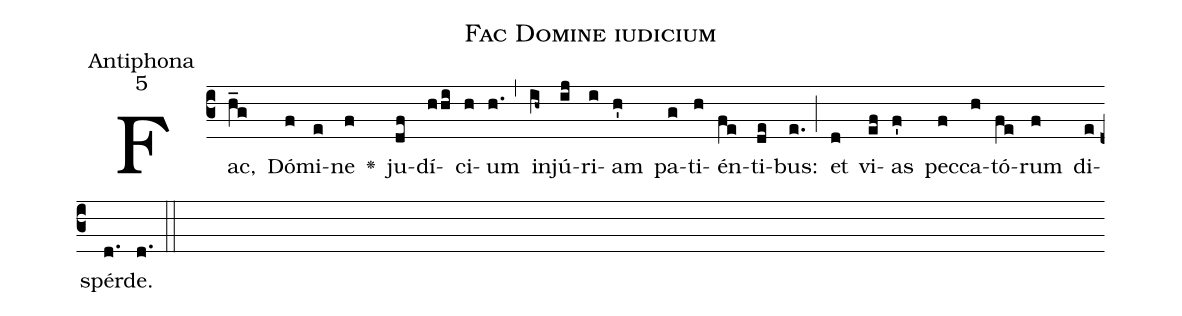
name:Fac Domine iudicium;
office-part:Antiphona;
mode:5;
%%
(c3) Fac,(h_g) Dó(f)mi(e)ne(f) <v>\greheightstar</v>() ju(df)dí(hhi)ci(h)um(h.) (,) in(ih~)jú(ij)ri(i)am(h') pa(g)ti(h)én(fe)ti(de)bus:(e.) (;) et(d) vi(ef)as(f') pec(f)ca(h)tó(fe)rum(f) di(e)spér(d.)de.(d.) (::)
